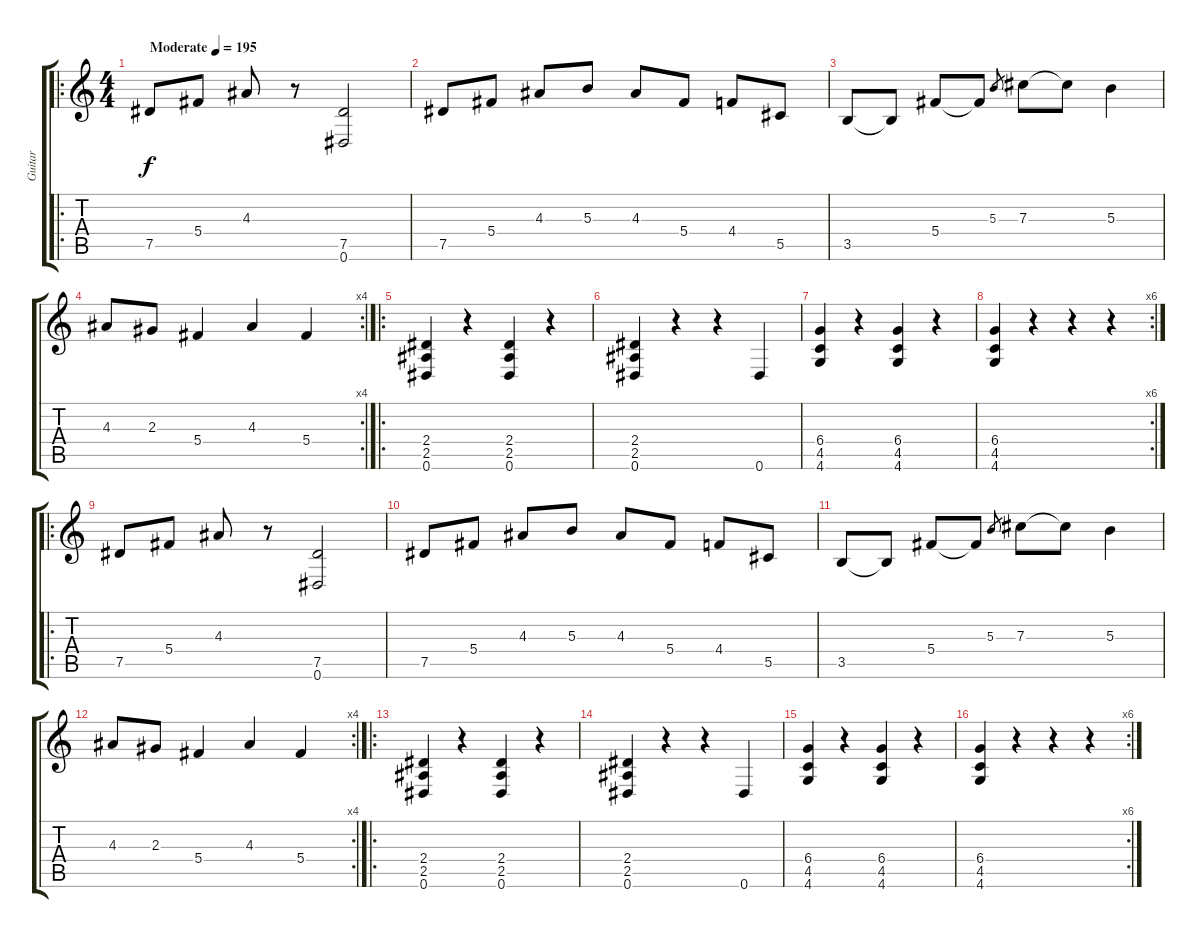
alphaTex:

\track ("Guitar" "Guitar") {instrument distortionguitar}
\staff {score tabs}
\tuning (Eb4 Bb3 Gb3 Db3 Ab2 Eb2) {hide}
\ro
\ts (4 4)
\tempo (195 "Moderate")
\clef g2
\ks c
7.5.8{dy f instrument distortionguitar} 5.4.8 4.3.8 r.8 (7.5 0.6).2 |
7.5.8 5.4.8 4.3.8 5.3.8 4.3.8 5.4.8 4.4.8 5.5.8 |
3.5.8 3.5{t}.8 5.4.8 5.4{t}.8 5.3.8{gr} 7.3.8 7.3{t}.8 5.3.4 |
\rc 4
4.3.8 2.3.8 5.4.4 4.3.4 5.4.4 |
\ro
(2.4 2.5 0.6).4 r.4 (2.4 2.5 0.6).4 r.4 |
(2.4 2.5 0.6).4 r.4 r.4 0.6.4 |
(6.4 4.5 4.6).4 r.4 (6.4 4.5 4.6).4 r.4 |
\rc 6
(6.4 4.5 4.6).4 r.4 r.4 r.4 |
\ro
7.5.8 5.4.8 4.3.8 r.8 (7.5 0.6).2 |
7.5.8 5.4.8 4.3.8 5.3.8 4.3.8 5.4.8 4.4.8 5.5.8 |
3.5.8 3.5{t}.8 5.4.8 5.4{t}.8 5.3.8{gr} 7.3.8 7.3{t}.8 5.3.4 |
\rc 4
4.3.8 2.3.8 5.4.4 4.3.4 5.4.4 |
\ro
(2.4 2.5 0.6).4 r.4 (2.4 2.5 0.6).4 r.4 |
(2.4 2.5 0.6).4 r.4 r.4 0.6.4 |
(6.4 4.5 4.6).4 r.4 (6.4 4.5 4.6).4 r.4 |
\rc 6
(6.4 4.5 4.6).4 r.4 r.4 r.4
